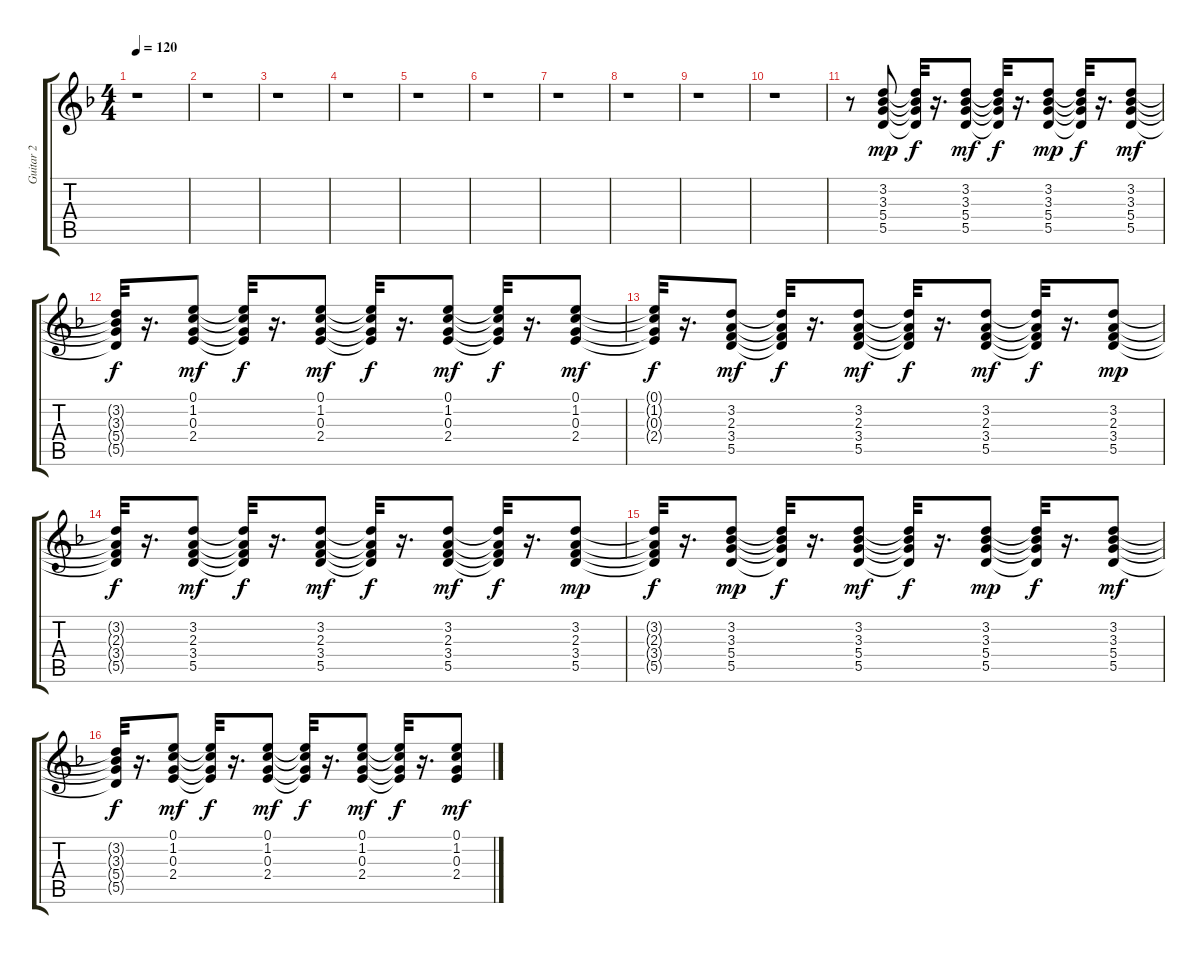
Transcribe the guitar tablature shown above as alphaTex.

\track ("Guitar 2" "Guitar 2") {instrument acousticguitarsteel}
\staff {score tabs}
\tuning (E4 B3 G3 D3 A2 E2) {hide}
\ts (4 4)
\tempo 120
\clef g2
\ks dminor
r.1{dy mp instrument acousticguitarsteel} |
r.1 |
r.1 |
r.1 |
r.1 |
r.1 |
r.1 |
r.1 |
r.1 |
r.1 |
r.8 (3.2 3.3 5.4 5.5).8 (3.2{t} 3.3{t} 5.4{t} 5.5{t}).32{dy f} r.16{d} (3.2 3.3 5.4 5.5).8{dy mf} (3.2{t} 3.3{t} 5.4{t} 5.5{t}).32{dy f} r.16{d} (3.2 3.3 5.4 5.5).8{dy mp} (3.2{t} 3.3{t} 5.4{t} 5.5{t}).32{dy f} r.16{d} (3.2 3.3 5.4 5.5).8{dy mf} |
(3.2{t} 3.3{t} 5.4{t} 5.5{t}).32{dy f} r.16{d} (0.1 1.2 0.3 2.4).8{dy mf} (0.1{t} 1.2{t} 0.3{t} 2.4{t}).32{dy f} r.16{d} (0.1 1.2 0.3 2.4).8{dy mf} (0.1{t} 1.2{t} 0.3{t} 2.4{t}).32{dy f} r.16{d} (0.1 1.2 0.3 2.4).8{dy mf} (0.1{t} 1.2{t} 0.3{t} 2.4{t}).32{dy f} r.16{d} (0.1 1.2 0.3 2.4).8{dy mf} |
(0.1{t} 1.2{t} 0.3{t} 2.4{t}).32{dy f} r.16{d} (3.2 2.3 3.4 5.5).8{dy mf} (3.2{t} 2.3{t} 3.4{t} 5.5{t}).32{dy f} r.16{d} (3.2 2.3 3.4 5.5).8{dy mf} (3.2{t} 2.3{t} 3.4{t} 5.5{t}).32{dy f} r.16{d} (3.2 2.3 3.4 5.5).8{dy mf} (3.2{t} 2.3{t} 3.4{t} 5.5{t}).32{dy f} r.16{d} (3.2 2.3 3.4 5.5).8{dy mp} |
(3.2{t} 2.3{t} 3.4{t} 5.5{t}).32{dy f} r.16{d} (3.2 2.3 3.4 5.5).8{dy mf} (3.2{t} 2.3{t} 3.4{t} 5.5{t}).32{dy f} r.16{d} (3.2 2.3 3.4 5.5).8{dy mf} (3.2{t} 2.3{t} 3.4{t} 5.5{t}).32{dy f} r.16{d} (3.2 2.3 3.4 5.5).8{dy mf} (3.2{t} 2.3{t} 3.4{t} 5.5{t}).32{dy f} r.16{d} (3.2 2.3 3.4 5.5).8{dy mp} |
(3.2{t} 2.3{t} 3.4{t} 5.5{t}).32{dy f} r.16{d} (3.2 3.3 5.4 5.5).8{dy mp} (3.2{t} 3.3{t} 5.4{t} 5.5{t}).32{dy f} r.16{d} (3.2 3.3 5.4 5.5).8{dy mf} (3.2{t} 3.3{t} 5.4{t} 5.5{t}).32{dy f} r.16{d} (3.2 3.3 5.4 5.5).8{dy mp} (3.2{t} 3.3{t} 5.4{t} 5.5{t}).32{dy f} r.16{d} (3.2 3.3 5.4 5.5).8{dy mf} |
(3.2{t} 3.3{t} 5.4{t} 5.5{t}).32{dy f} r.16{d} (0.1 1.2 0.3 2.4).8{dy mf} (0.1{t} 1.2{t} 0.3{t} 2.4{t}).32{dy f} r.16{d} (0.1 1.2 0.3 2.4).8{dy mf} (0.1{t} 1.2{t} 0.3{t} 2.4{t}).32{dy f} r.16{d} (0.1 1.2 0.3 2.4).8{dy mf} (0.1{t} 1.2{t} 0.3{t} 2.4{t}).32{dy f} r.16{d} (0.1 1.2 0.3 2.4).8{dy mf}
